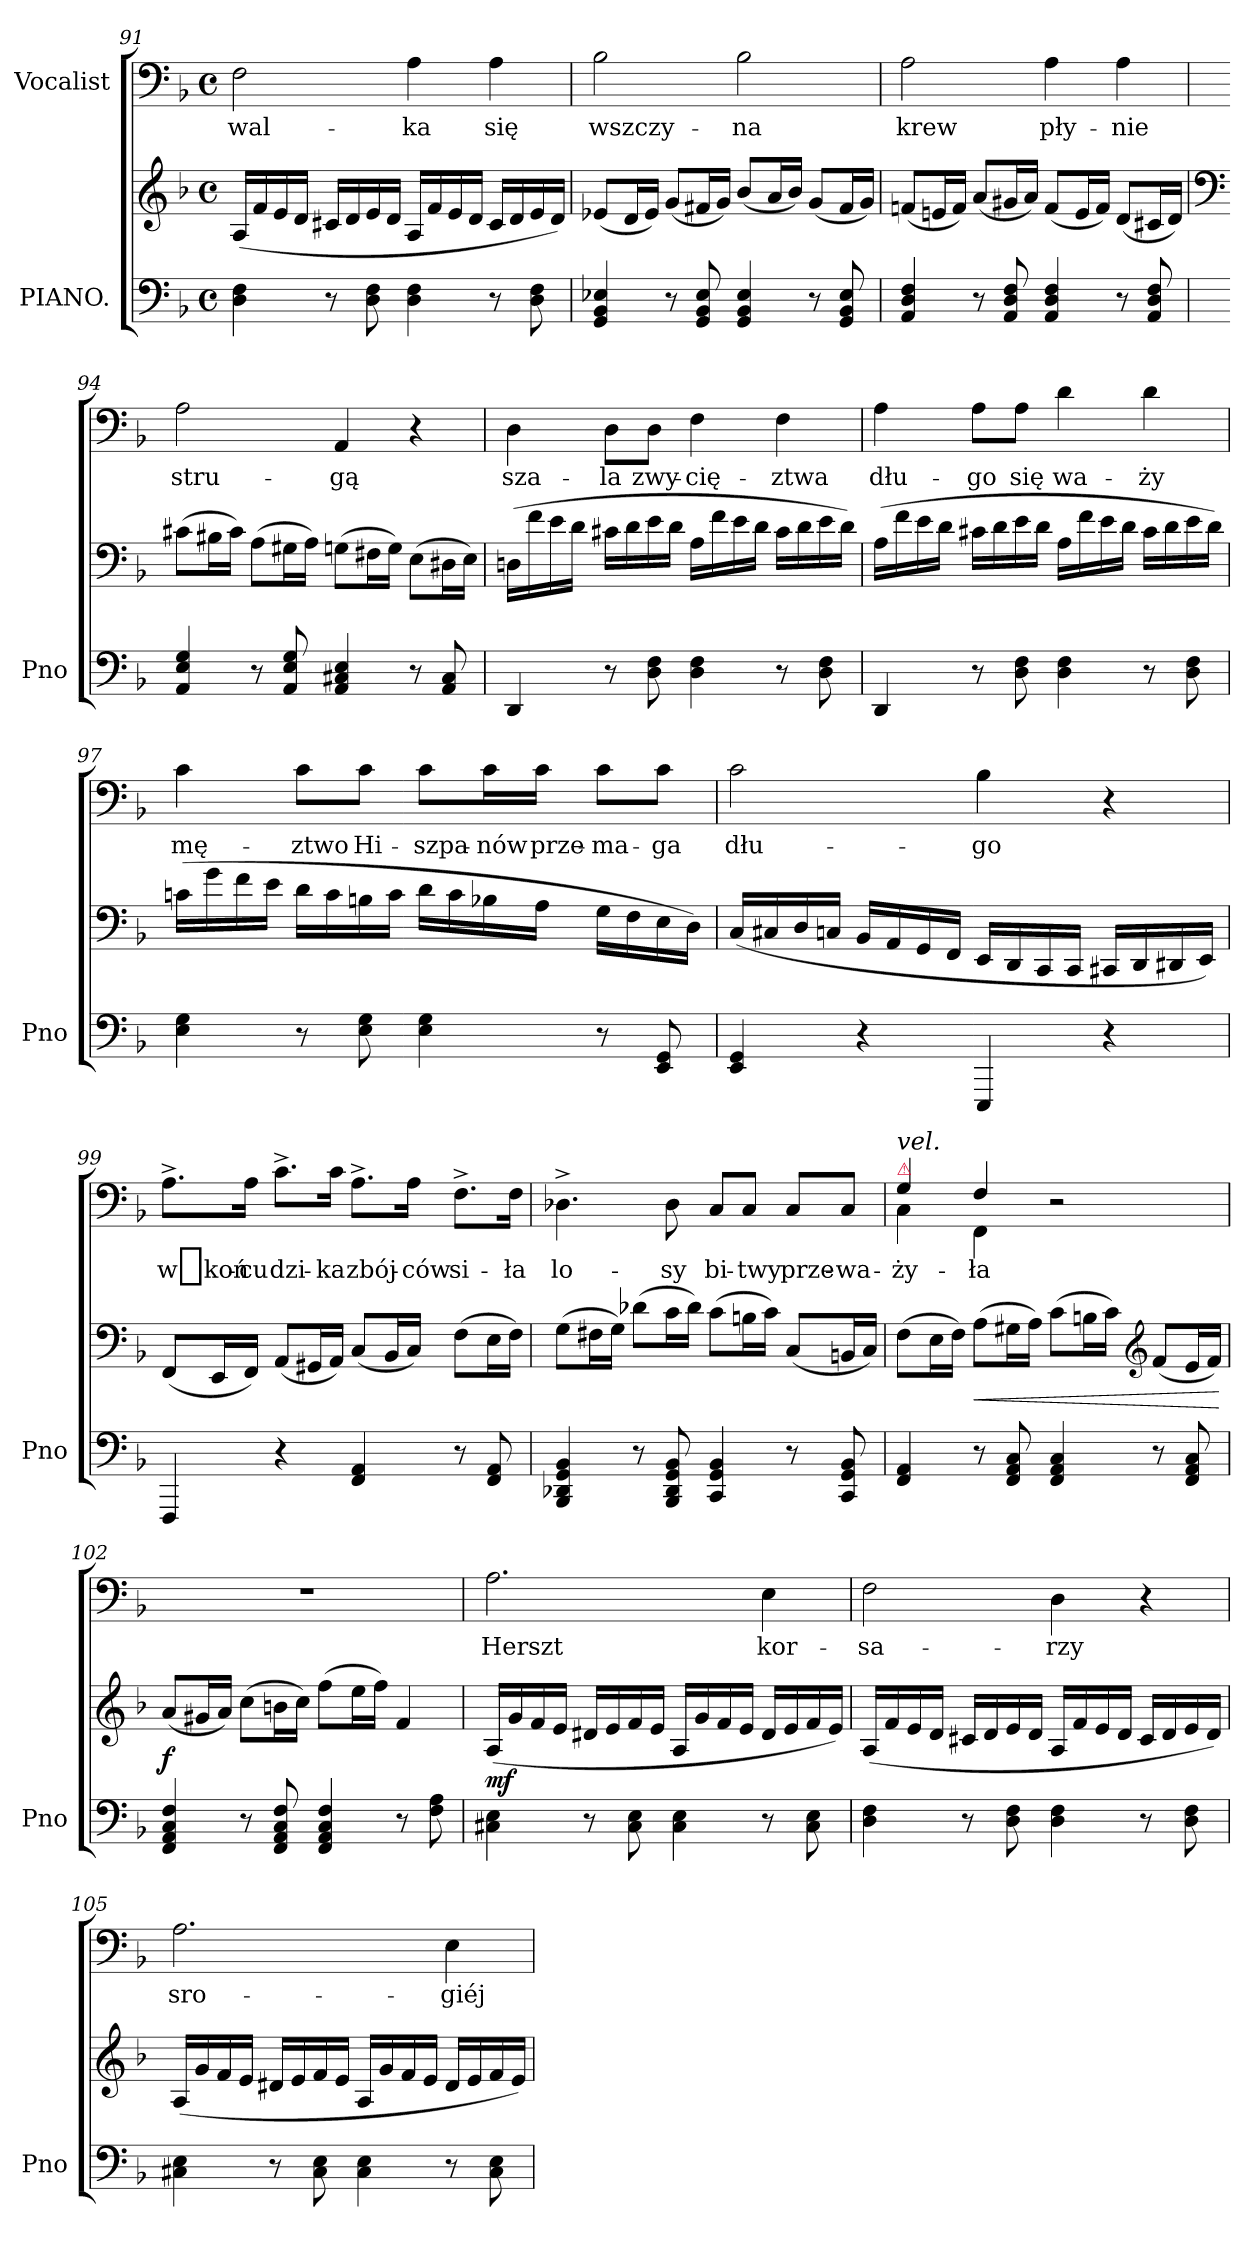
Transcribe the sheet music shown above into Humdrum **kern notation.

**kern	**kern	**dynam	**kern	**text
*part2	*part2	*part2	*part1	*part1
*staff3	*staff2	*staff2/3	*staff1	*staff1
*I"PIANO.	*	*	*I"Vocalist	*
*I'Pno	*	*	*	*
*clefF4	*clefG2	*	*clefF4	*
*k[b-]	*k[b-]	*	*k[b-]	*
*M4/4	*M4/4	*	*M4/4	*
*met(c)	*met(c)	*	*met(c)	*
=91	=91	=91	=91	=91
4D\ 4F\	(16A/LL	.	2F\	wal-
.	16f/	.	.	.
.	16e/	.	.	.
.	16d/JJ	.	.	.
8r	16c#X/LL	.	.	.
.	16d/	.	.	.
8D\ 8F\	16e/	.	.	.
.	16d/JJ	.	.	.
4D\ 4F\	16A/LL	.	4A\	-ka
.	16f/	.	.	.
.	16e/	.	.	.
.	16d/JJ	.	.	.
8r	16c#/LL	.	4A\	się
.	16d/	.	.	.
8D\ 8F\	16e/	.	.	.
.	16d/JJ)	.	.	.
=92	=92	=92	=92	=92
4GG/ 4BB-/ 4E-X/	(8e-X/L	.	2B-\	wszczy-
.	16d/L	.	.	.
.	16e-/JJ)	.	.	.
8r	(8g/L	.	.	.
8GG/ 8BB-/ 8E-/	16f#X/L	.	.	.
.	16g/JJ)	.	.	.
4GG/ 4BB-/ 4E-/	(8b-/L	.	2B-\	-na
.	16a/L	.	.	.
.	16b-/JJ)	.	.	.
8r	(8g/L	.	.	.
8GG/ 8BB-/ 8E-/	16f#/L	.	.	.
.	16g/JJ)	.	.	.
=93	=93	=93	=93	=93
4AA/ 4D/ 4F/	(8fn/L	.	2A\	krew
.	16en/L	.	.	.
.	16f/JJ)	.	.	.
8r	(8a/L	.	.	.
8AA/ 8D/ 8F/	16g#X/L	.	.	.
.	16a/JJ)	.	.	.
4AA/ 4D/ 4F/	(8f/L	.	4A\	pły-
.	16e/L	.	.	.
.	16f/JJ)	.	.	.
8r	(8d/L	.	4A\	-nie
8AA/ 8D/ 8F/	16c#X/L	.	.	.
.	16d/JJ)	.	.	.
=94	=94	=94	=94	=94
*	*clefF4	*	*	*
4AA/ 4E/ 4G/	(8c#X\L	.	2A\	stru-
.	16B#X\L	.	.	.
.	16c#\JJ)	.	.	.
8r	(8A\L	.	.	.
8AA/ 8E/ 8G/	16G#X\L	.	.	.
.	16A\JJ)	.	.	.
4AA/ 4C#X/ 4E/	(8Gn\L	.	4AA/	-gą
.	16F#X\L	.	.	.
.	16G\JJ)	.	.	.
8r	(8E\L	.	4r	.
8AA/ 8C#/	16D#X\L	.	.	.
.	16E\JJ)	.	.	.
=95	=95	=95	=95	=95
4DD/	(16Dn\LL	.	4D\	sza-
.	16f\	.	.	.
.	16e\	.	.	.
.	16d\JJ	.	.	.
8r	16c#X\LL	.	8D\L	-la
.	16d\	.	.	.
8D\ 8F\	16e\	.	8D\J	zwy-
.	16d\JJ	.	.	.
4D\ 4F\	16A\LL	.	4F\	-cię-
.	16f\	.	.	.
.	16e\	.	.	.
.	16d\JJ	.	.	.
8r	16c#\LL	.	4F\	-ztwa
.	16d\	.	.	.
8D\ 8F\	16e\	.	.	.
.	16d\JJ)	.	.	.
=96	=96	=96	=96	=96
4DD/	(16A\LL	.	4A\	dłu-
.	16f\	.	.	.
.	16e\	.	.	.
.	16d\JJ	.	.	.
8r	16c#X\LL	.	8A\L	-go
.	16d\	.	.	.
8D\ 8F\	16e\	.	8A\J	się
.	16d\JJ	.	.	.
4D\ 4F\	16A\LL	.	4d\	wa-
.	16f\	.	.	.
.	16e\	.	.	.
.	16d\JJ	.	.	.
8r	16c#\LL	.	4d\	-ży
.	16d\	.	.	.
8D\ 8F\	16e\	.	.	.
.	16d\JJ)	.	.	.
=97	=97	=97	=97	=97
4E\ 4G\	(16cn\LL	.	4c\	mę-
.	16g\	.	.	.
.	16f\	.	.	.
.	16e\JJ	.	.	.
8r	16d\LL	.	8c\L	-ztwo
.	16c\	.	.	.
8E\ 8G\	16Bn\	.	8c\J	Hi-
.	16c\JJ	.	.	.
4E\ 4G\	16d\LL	.	8c\L	-szpa-
.	16c\	.	.	.
.	16B-X\	.	16c\L	-nów
.	16A\JJ	.	16c\JJ	prze-
8r	16G\LL	.	8c\L	-ma-
.	16F\	.	.	.
8EE/ 8GG/	16E\	.	8c\J	-ga
.	16D\JJ)	.	.	.
=98	=98	=98	=98	=98
4EE/ 4GG/	(16C/LL	.	2c\	dłu-
.	16C#X/	.	.	.
.	16D/	.	.	.
.	16Cn/JJ	.	.	.
4r	16BB-/LL	.	.	.
.	16AA/	.	.	.
.	16GG/	.	.	.
.	16FF/JJ	.	.	.
4EEE/	16EE/LL	.	4B-\	-go
.	16DD/	.	.	.
.	16CC/	.	.	.
.	16CC/JJ	.	.	.
4r	16CC#X/LL	.	4r	.
.	16DD/	.	.	.
.	16DD#X/	.	.	.
.	16EE/JJ)	.	.	.
=99	=99	=99	=99	=99
4FFF/	(8FF/L	.	8.A^\L	w_koń-
.	16EE/L	.	.	.
.	16FF/JJ)	.	16A\Jk	-cu
4r	(8AA/L	.	8.c^\L	dzi-
.	16GG#X/L	.	.	.
.	16AA/JJ)	.	16c\Jk	-ka
4FF/ 4AA/	(8C/L	.	8.A^\L	zbój-
.	16BB-/L	.	.	.
.	16C/JJ)	.	16A\Jk	-ców
8r	(8F\L	.	8.F^\L	si-
8FF/ 8AA/	16E\L	.	.	.
.	16F\JJ)	.	16F\Jk	-ła
=100	=100	=100	=100	=100
4BBB-/ 4DD-X/ 4GG/ 4BB-/	(8G\L	.	4.D-X^\	lo-
.	16F#X\L	.	.	.
.	16G\JJ)	.	.	.
8r	(8d-X\L	.	.	.
8BBB-/ 8DD-/ 8GG/ 8BB-/	16c\L	.	8D-\	-sy
.	16d-\JJ)	.	.	.
4CC/ 4GG/ 4BB-/	(8c\L	.	8C/L	bi-
.	16Bn\L	.	8C/J	-twy
.	16c\JJ)	.	.	.
8r	(8C/L	.	8C/L	prze-
8CC/ 8GG/ 8BB-/	16BBn/L	.	8C/J	-wa-
.	16C/JJ)	.	.	.
=101	=101	=101	=101	=101
*	*	*	*^	*
!	!	!	!LO:TX:a:i:t=vel.	!	!
!	!	!	!LO:TX:a:color=crimson:t=⚠	!	!
4FF/ 4AA/	(8F\L	.	4G/	4C\	-ży-
.	16E\L	.	.	.	.
.	16F\JJ)	.	.	.	.
8r	(8A\L	<	4F/	4FF\	-ła
8FF/ 8AA/ 8C/	16G#X\L	.	.	.	.
.	16A\JJ)	.	.	.	.
4FF/ 4AA/ 4C/	(8c\L	.	2r	2ryy	.
.	16Bn\L	.	.	.	.
.	16c\JJ)	.	.	.	.
*	*clefG2	*	*	*	*
8r	(8f/L	.	.	.	.
8FF/ 8AA/ 8C/	16e/L	.	.	.	.
.	16f/JJ)	.	.	.	.
*	*	*	*v	*v	*
.	.	[	.	.
=102	=102	=102	=102	=102
4FF/ 4AA/ 4C/ 4F/	(8a/L	f	1r	.
.	16g#X/L	.	.	.
.	16a/JJ)	.	.	.
8r	(8cc\L	.	.	.
8FF/ 8AA/ 8C/ 8F/	16bn\L	.	.	.
.	16cc\JJ)	.	.	.
4FF/ 4AA/ 4C/ 4F/	(8ff\L	.	.	.
.	16ee\L	.	.	.
.	16ff\JJ)	.	.	.
8r	4f/	.	.	.
8F\ 8A\	.	.	.	.
=103	=103	=103	=103	=103
4C#X\ 4E\	(16A/LL	mf	2.A\	Herszt
.	16g/	.	.	.
.	16f/	.	.	.
.	16e/JJ	.	.	.
8r	16d#X/LL	.	.	.
.	16e/	.	.	.
8C#\ 8E\	16f/	.	.	.
.	16e/JJ	.	.	.
4C#\ 4E\	16A/LL	.	.	.
.	16g/	.	.	.
.	16f/	.	.	.
.	16e/JJ	.	.	.
8r	16d#/LL	.	4E\	kor-
.	16e/	.	.	.
8C#\ 8E\	16f/	.	.	.
.	16e/JJ)	.	.	.
=104	=104	=104	=104	=104
4D\ 4F\	(16A/LL	.	2F\	-sa-
.	16f/	.	.	.
.	16e/	.	.	.
.	16d/JJ	.	.	.
8r	16c#X/LL	.	.	.
.	16d/	.	.	.
8D\ 8F\	16e/	.	.	.
.	16d/JJ	.	.	.
4D\ 4F\	16A/LL	.	4D\	-rzy
.	16f/	.	.	.
.	16e/	.	.	.
.	16d/JJ	.	.	.
8r	16c#/LL	.	4r	.
.	16d/	.	.	.
8D\ 8F\	16e/	.	.	.
.	16d/JJ)	.	.	.
=105	=105	=105	=105	=105
4C#X\ 4E\	(16A/LL	.	2.A\	sro-
.	16g/	.	.	.
.	16f/	.	.	.
.	16e/JJ	.	.	.
8r	16d#X/LL	.	.	.
.	16e/	.	.	.
8C#\ 8E\	16f/	.	.	.
.	16e/JJ	.	.	.
4C#\ 4E\	16A/LL	.	.	.
.	16g/	.	.	.
.	16f/	.	.	.
.	16e/JJ	.	.	.
8r	16d#/LL	.	4E\	-giéj
.	16e/	.	.	.
8C#\ 8E\	16f/	.	.	.
.	16e/JJ)	.	.	.
=	=	=	=	=
*-	*-	*-	*-	*-
